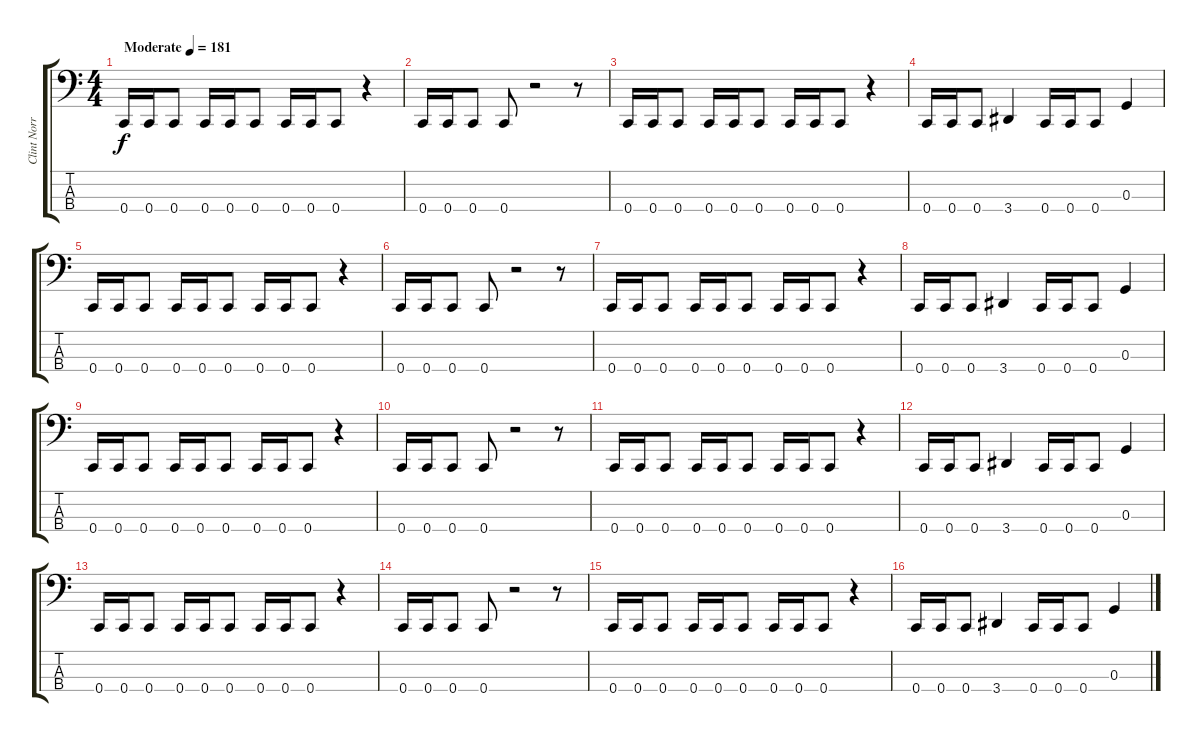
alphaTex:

\track ("Clint Norris" "Clint Norr") {instrument electricbasspick}
\staff {score tabs}
\tuning (F2 C2 G1 C1) {hide}
\ts (4 4)
\tempo (181 "Moderate")
\clef f4
\ks c
0.4.16{dy f instrument electricbasspick} 0.4.16 0.4.8 0.4.16 0.4.16 0.4.8 0.4.16 0.4.16 0.4.8 r.4 |
0.4.16 0.4.16 0.4.8 0.4.8 r.2 r.8 |
0.4.16 0.4.16 0.4.8 0.4.16 0.4.16 0.4.8 0.4.16 0.4.16 0.4.8 r.4 |
0.4.16 0.4.16 0.4.8 3.4.4 0.4.16 0.4.16 0.4.8 0.3.4 |
0.4.16 0.4.16 0.4.8 0.4.16 0.4.16 0.4.8 0.4.16 0.4.16 0.4.8 r.4 |
0.4.16 0.4.16 0.4.8 0.4.8 r.2 r.8 |
0.4.16 0.4.16 0.4.8 0.4.16 0.4.16 0.4.8 0.4.16 0.4.16 0.4.8 r.4 |
0.4.16 0.4.16 0.4.8 3.4.4 0.4.16 0.4.16 0.4.8 0.3.4 |
0.4.16 0.4.16 0.4.8 0.4.16 0.4.16 0.4.8 0.4.16 0.4.16 0.4.8 r.4 |
0.4.16 0.4.16 0.4.8 0.4.8 r.2 r.8 |
0.4.16 0.4.16 0.4.8 0.4.16 0.4.16 0.4.8 0.4.16 0.4.16 0.4.8 r.4 |
0.4.16 0.4.16 0.4.8 3.4.4 0.4.16 0.4.16 0.4.8 0.3.4 |
0.4.16 0.4.16 0.4.8 0.4.16 0.4.16 0.4.8 0.4.16 0.4.16 0.4.8 r.4 |
0.4.16 0.4.16 0.4.8 0.4.8 r.2 r.8 |
0.4.16 0.4.16 0.4.8 0.4.16 0.4.16 0.4.8 0.4.16 0.4.16 0.4.8 r.4 |
0.4.16 0.4.16 0.4.8 3.4.4 0.4.16 0.4.16 0.4.8 0.3.4
